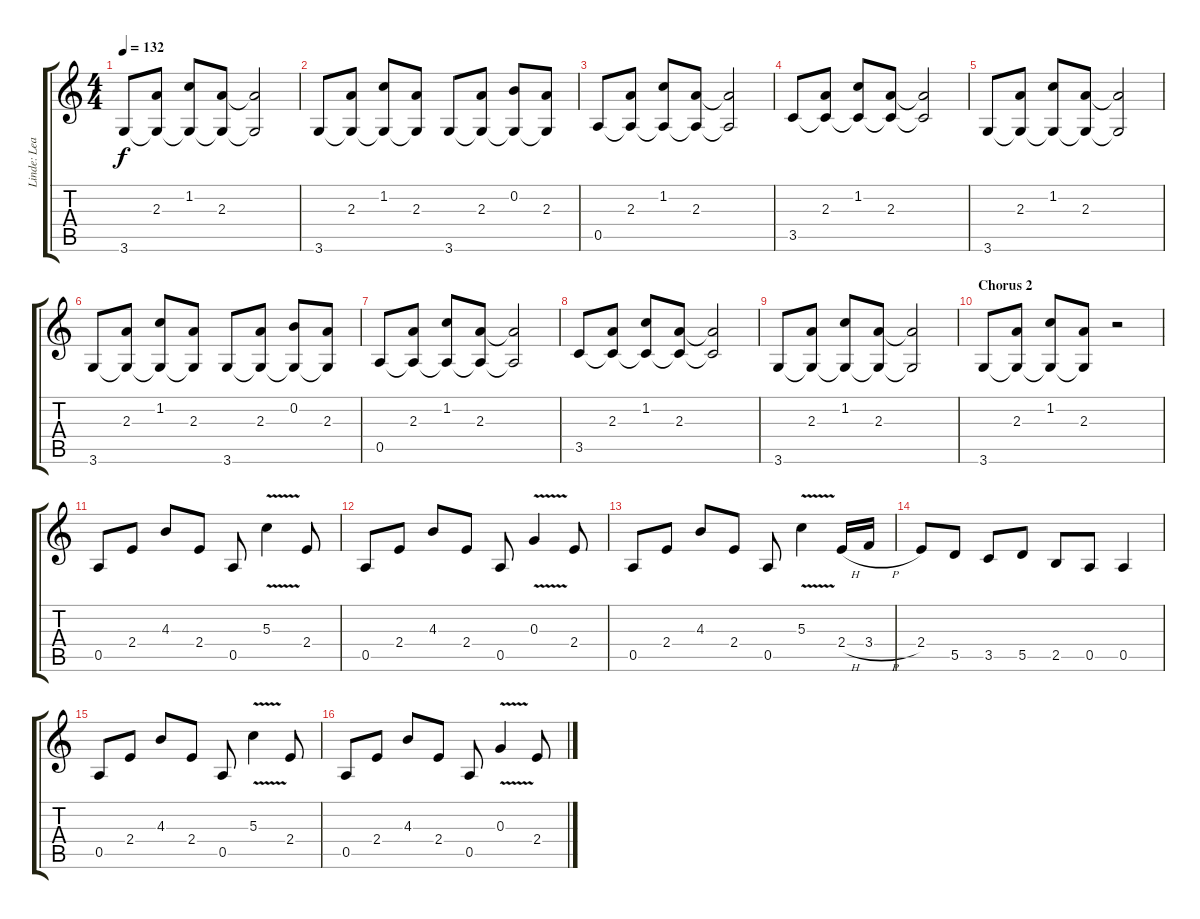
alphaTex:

\track ("Linde: Lead Guitar" "Linde: Lea") {instrument electricguitarclean}
\staff {score tabs}
\tuning (E4 B3 G3 D3 A2 E2) {hide}
\ts (4 4)
\tempo 132
\clef g2
\ks c
3.6.8{dy f} (2.3 3.6{t}).8 (1.2 3.6{t}).8 (2.3 3.6{t}).8 (2.3{t} 3.6{t}).2 |
3.6.8 (2.3 3.6{t}).8 (1.2 3.6{t}).8 (2.3 3.6{t}).8 3.6.8 (2.3 3.6{t}).8 (0.2 3.6{t}).8 (2.3 3.6{t}).8 |
0.5.8 (2.3 0.5{t}).8 (1.2 0.5{t}).8 (2.3 0.5{t}).8 (2.3{t} 0.5{t}).2 |
3.5.8 (2.3 3.5{t}).8 (1.2 3.5{t}).8 (2.3 3.5{t}).8 (2.3{t} 3.5{t}).2 |
3.6.8 (2.3 3.6{t}).8 (1.2 3.6{t}).8 (2.3 3.6{t}).8 (2.3{t} 3.6{t}).2 |
3.6.8 (2.3 3.6{t}).8 (1.2 3.6{t}).8 (2.3 3.6{t}).8 3.6.8 (2.3 3.6{t}).8 (0.2 3.6{t}).8 (2.3 3.6{t}).8 |
0.5.8 (2.3 0.5{t}).8 (1.2 0.5{t}).8 (2.3 0.5{t}).8 (2.3{t} 0.5{t}).2 |
3.5.8 (2.3 3.5{t}).8 (1.2 3.5{t}).8 (2.3 3.5{t}).8 (2.3{t} 3.5{t}).2 |
3.6.8 (2.3 3.6{t}).8 (1.2 3.6{t}).8 (2.3 3.6{t}).8 (2.3{t} 3.6{t}).2 |
\section ("" "Chorus 2")
3.6.8 (2.3 3.6{t}).8 (1.2 3.6{t}).8 (2.3 3.6{t}).8 r.2 |
0.5.8 2.4.8 4.3.8 2.4.8 0.5.8 5.3{v}.4 2.4.8 |
0.5.8 2.4.8 4.3.8 2.4.8 0.5.8 0.3{v}.4 2.4.8 |
0.5.8 2.4.8 4.3.8 2.4.8 0.5.8 5.3{v}.4 2.4{h}.16 3.4{h}.16 |
2.4.8 5.5.8 3.5.8 5.5.8 2.5.8 0.5.8 0.5.4 |
0.5.8 2.4.8 4.3.8 2.4.8 0.5.8 5.3{v}.4 2.4.8 |
0.5.8 2.4.8 4.3.8 2.4.8 0.5.8 0.3{v}.4 2.4.8
